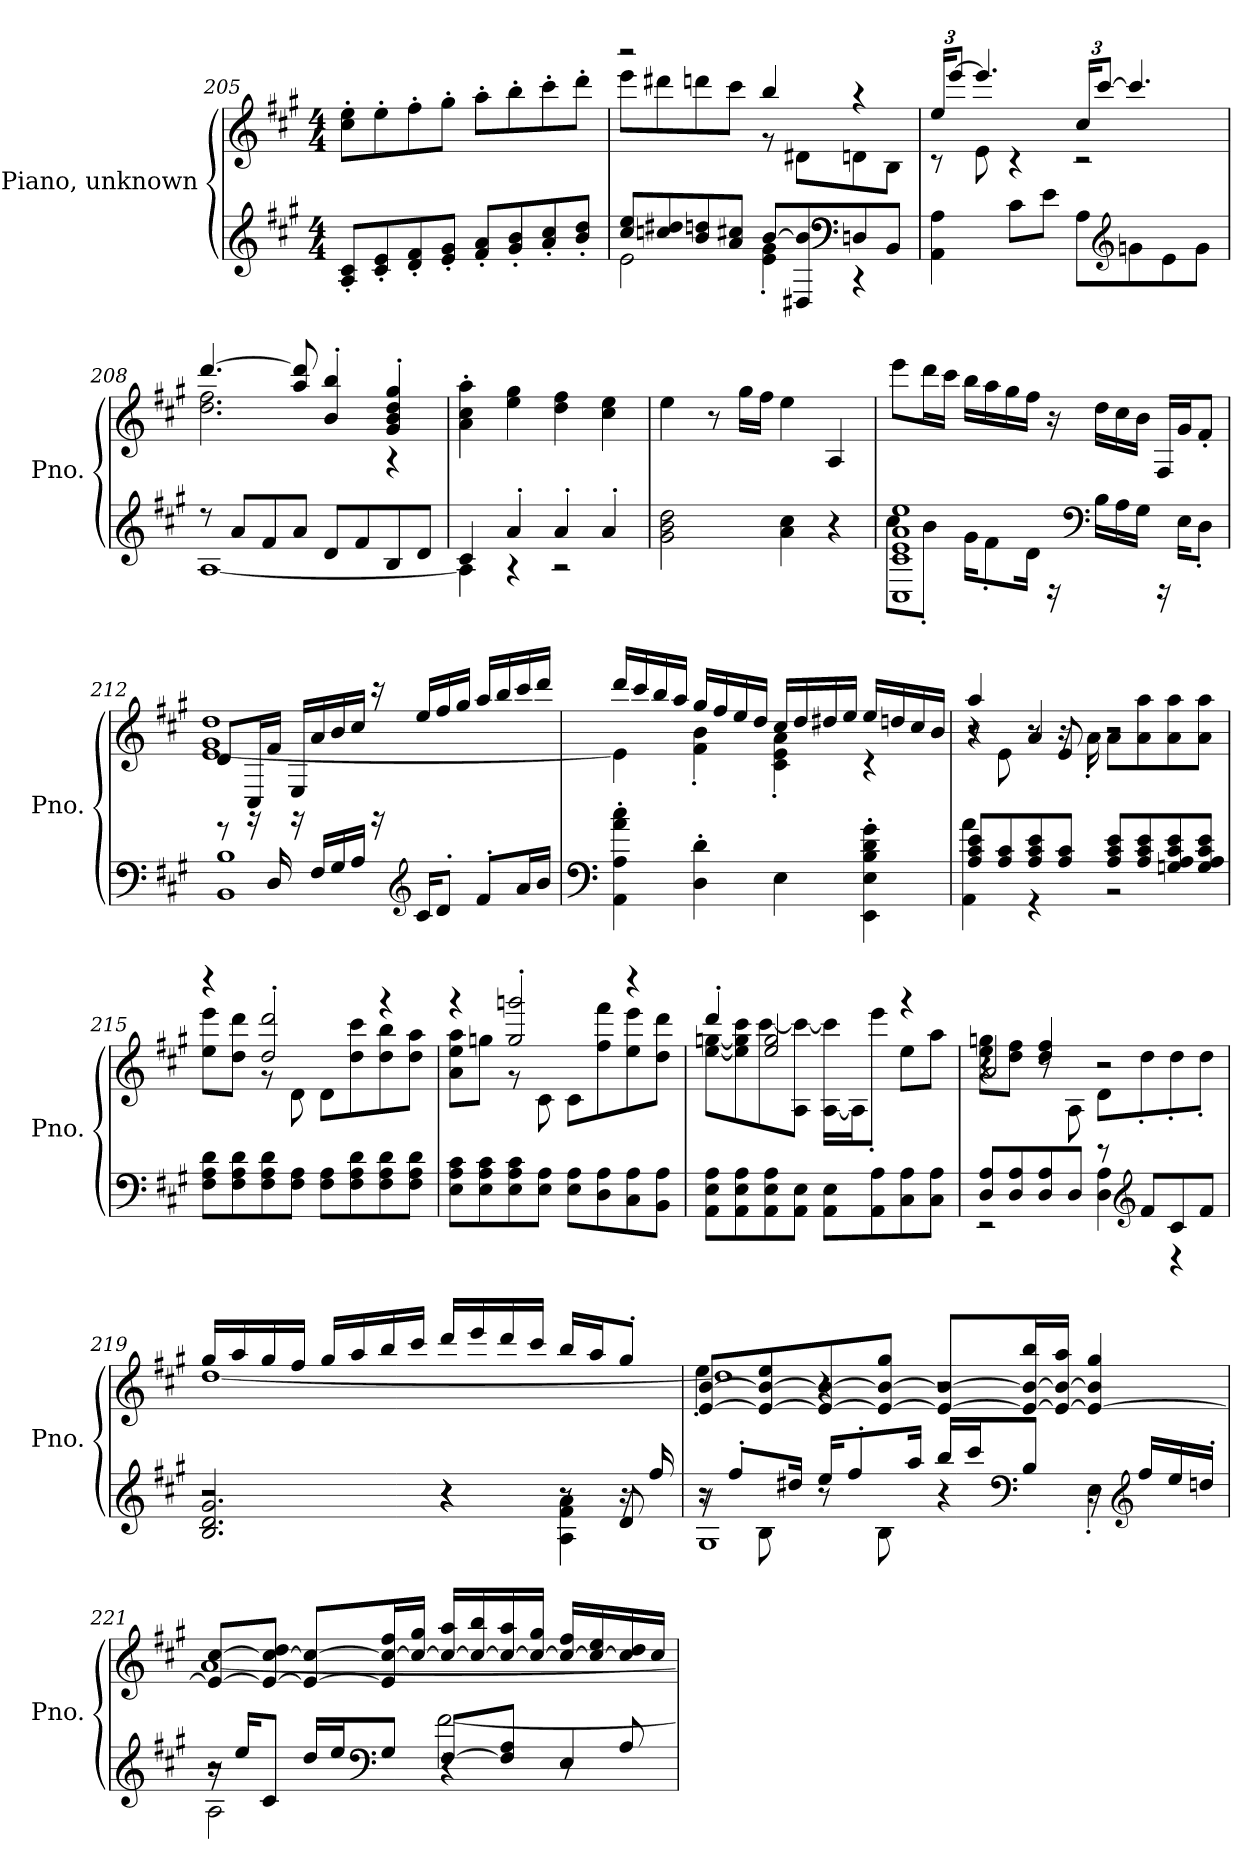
**kern	**kern
*part1	*part1
*staff2	*staff1
*I"Piano, unknown	*
*I'Pno.	*
!!LO:LB:g=z
*clefG2	*clefG2
*k[f#c#g#]	*k[f#c#g#]
*M4/4	*M4/4
=205	=205
8A/' 8c#/'L	8cc#\' 8ee\'L
8c#/' 8e/'	8ee'\
8d/' 8f#/'	8ff#'\
8e/' 8g#/'J	8gg#'\J
8f#/' 8a/'L	8aa'\L
8g#/' 8b/'	8bb'\
8a/' 8cc#/'	8ccc#'\
8b/' 8dd/'J	8ddd'\J
=206	=206
*^	*^
8cc#/ 8ee/L	2e\	2r	8eee\L
8ccn/ 8dd#X/	.	.	8ddd#X\
8b/ 8ddn/	.	.	8dddn\
8a/ 8cc#X/J	.	.	8ccc#\J
[8b/L	4e\' 4g#\'	4bb/	8r
8D#X/ 8b/]	.	.	8d#X\L
*clefF4	*	*	*
8Dn/	4r	4r	8dn\
8BB/J	.	.	8B\J
*v	*v	*	*
=207	=207	=207
*	*Xbrackettup	*
4AA\ 4A\	24ee/KL	8r
.	[12eee/J	.
.	4.eee/]	8e\
8c#\L	.	4r
8e\J	.	.
8A\L	24cc#/KL	2r
.	[12ccc#/J	.
*clefG2	*	*
8gn\	4.ccc#/]	.
8e\	.	.
8g\J	.	.
!!LO:LB:g=z	!!
=208	=208	=208
*^	*	*
8r	[1A	[4.ddd/	2.dd\ 2.ff#\
8a/L	.	.	.
8f#/	.	.	.
8a/J	.	8aa/ 8ddd/]	.
8d/L	.	4b/' 4bb/'	.
8f#/	.	.	.
8B/	.	4g#/' 4b/' 4dd/' 4gg#/'	4r
8d/J	.	.	.
*	*	*v	*v
=209	=209	=209
4c#/	4A\]	4a\' 4cc#\' 4aa\'
4a'/	4r	4ee\ 4gg#\
4a'/	2r	4dd\ 4ff#\
4a'/	.	4cc#\ 4ee\
*v	*v	*
=210	=210
2g#\ 2b\ 2dd\	4ee\
.	8r
.	16gg#\LL
.	16ff#\JJ
4a\ 4cc#\	4ee\
4r	4A/
=211	=211
*^	*
1C# 1c# 1e 1a 1ee	8cc#\L	8eee\L
.	8b'\J	16ddd\L
.	.	16ccc#\JJ
.	16g#\KL	16bb\LL
.	8f#'\	16aa\
.	.	16gg#\
.	16d\Jk	16ff#\JJ
.	16r	16r
*clefF4	*	*
.	16B\LL	16dd\LL
.	16A\	16cc#\
.	16G#\JJ	16b\JJ
.	16r	16F#/LL
.	16E\KL	16g#/J
.	8D'\J	8f#'/J
!!LO:LB:g=z
=212	=212	=212
*	*	*^
8r	1BB 1B	8d/L	[1e 1g# 1dd
16r	.	16C#/L	.
16D/	.	16f#/JJ	.
16r	.	16E/LL	.
16F#/LL	.	16a/	.
16G#/	.	16b/	.
16A/JJ	.	16cc#/JJ	.
16r	.	16r	.
*clefG2	*	*	*
16c#/KL	.	16ee/LL	.
8d'/J	.	16ff#/	.
.	.	16gg#/JJ	.
8f#'/L	.	16aa/LL	.
.	.	16bb/	.
16a/L	.	16ccc#/	.
16b/JJ	.	16ddd/JJ	.
*v	*v	*	*
=213	=213	=213
*clefF4	*	*
4AA\' 4A\' 4a\' 4cc#\'	16ddd/LL	4e\]
.	16ccc#/	.
.	16bb/	.
.	16aa/JJ	.
4D\' 4d\'	16gg#/LL	4f#\' 4b\'
.	16ff#/	.
.	16ee/	.
.	16dd/JJ	.
4E\	16cc#/LL	4c#\' 4e\' 4a\'
.	16dd/	.
.	16dd#X/	.
.	16ee/JJ	.
4EE\' 4E\' 4B\' 4d\' 4g#\'	16ee/LL	4r
.	16ddn/	.
.	16cc#/	.
.	16b/JJ	.
!!LO:PB:g=z
=214	=214	=214
*^	*	*^
8A/ 8c#/ 8e/L	4AA\ 4a\	4aa/	8r	4r
8A/ 8c#/	.	.	8e\	.
8A/ 8c#/ 8e/	4r	4a/	8r	8r
8A/ 8c#/J	.	.	16r	8e/
.	.	.	16a'\	.
8A/ 8c#/ 8e/L	2r	2r	8a\L	2r
8A/ 8c#/ 8e/	.	.	8a\ 8aa\	.
8Gn/ 8A/ 8c#/ 8e/	.	.	8a\ 8aa\	.
8G/ 8A/ 8c#/ 8e/J	.	.	8a\ 8aa\J	.
*v	*v	*	*	*
*	*	*v	*v
=215	=215	=215
8F#\ 8A\ 8d\L	4r	8ee\ 8eee\L
8F#\ 8A\ 8d\	.	8dd\ 8ddd\J
8F#\ 8A\ 8d\	2dd/' 2ddd/'	8r
8F#\ 8A\J	.	8d\
8F#\ 8A\L	.	8d\L
8F#\ 8A\ 8d\	.	8dd\ 8ccc#\
8F#\ 8A\ 8d\	4r	8dd\ 8bb\
8F#\ 8A\ 8d\J	.	8dd\ 8aa\J
=216	=216	=216
8E\ 8A\ 8c#\L	4r	8a\ 8ee\ 8aa\L
8E\ 8A\ 8c#\	.	8ggn\J
8E\ 8A\ 8c#\	2gg/' 2gggn/'	8r
8E\ 8A\J	.	8c#\
8E\ 8A\L	.	8c#\L
8D\ 8A\	.	8ff#\ 8fff#\
8C#\ 8A\	4r	8ee\ 8eee\
8BB\ 8A\J	.	8dd\ 8ddd\J
!!LO:LB:g=z	!!
=217	=217	=217
8AA\ 8E\ 8A\L	4ddd'/	[8ee\ [8ggn\L
8AA\ 8E\ 8A\	.	8ee\] 8gg\] 8ccc#\
8AA\ 8E\ 8A\	2ee/ 2gg/	[8ccc#\
8AA\ 8E\J	.	8A\ 8ccc#\_J
8AA\ 8E\L	.	[16A\ 16ccc#\]LL
.	.	16A\J]
8AA\ 8A\	.	8eee'\J
8C#\ 8A\	4r	8ee\L
8C#\ 8A\J	.	8aa\J
=218	=218	=218
*^	*	*^
8D/ 8A/L	2r	4r	8ee\ 8ggn\L	2a/
8D/ 8A/	.	.	8dd\ 8ff#\J	.
8D/ 8A/	.	4dd/ 4ff#/	8r	.
8D/J	.	.	8A\	.
8r	4D\ 4A\	2r	8d\L	2r
*clefG2	*	*	*	*
8f#/L	.	.	8dd'\	.
8c#/	4r	.	8dd'\	.
8f#/J	.	.	8dd'\J	.
*	*	*	*v	*v
!!LO:LB:g=z
=219	=219	=219	=219
*	*^	*	*
2.B/ 2.d/ 2.g#/	2r	2r	16gg#/LL	[1dd
.	.	.	16aa/	.
.	.	.	16gg#/	.
.	.	.	16ff#/JJ	.
.	.	.	16gg#/LL	.
.	.	.	16aa/	.
.	.	.	16bb/	.
.	.	.	16ccc#/JJ	.
.	4r	4r	16ddd/LL	.
.	.	.	16eee/	.
.	.	.	16ddd/	.
.	.	.	16ccc#/JJ	.
8r	4A\ 4f#\ 4a\	8r	16bb/LL	.
.	.	.	16aa/J	.
16r	.	8d/	8gg#'/J	.
16ff#/	.	.	.	.
=220	=220	=220	=220	=220
*	*	*	*	*^
16r	8r	1G#	[8e/ [8b/L	4ee'\	1dd]
8ff#'/L	.	.	.	.	.
.	8B\	.	8e/_ 8b/_ 8ee/	.	.
16dd#X/Jk	.	.	.	.	.
16ee/KL	8r	.	8e/_ 8b/_	4r	.
8ff#'/	.	.	.	.	.
.	8B\	.	8e/_ 8b/_ 8gg#/J	.	.
16aa/Jk	.	.	.	.	.
16bb/LL	4r	.	8e/_ 8b/_L	2r	.
16ccc#/J	.	.	.	.	.
*clefF4	*	*	*	*	*
8B/J	.	.	16e/_ 16b/_ 16bb/L	.	.
.	.	.	16e/_ 16b/_ 16aa/JJ	.	.
16r	4E'\	.	4e/_ 4b/] 4gg#/	.	.
*clefG2	*	*	*	*	*
16ff#/LL	.	.	.	.	.
16ee/	.	.	.	.	.
16ddn'/JJ	.	.	.	.	.
*	*	*	*	*v	*v
!!LO:LB:g=z
=221	=221	=221	=221	=221
16r	2A\	2r	8e/_ [8cc#/L	[1a
16ee/KL	.	.	.	.
8c#/J	.	.	8e/_ 8cc#/_ 8dd/J	.
16dd/LL	.	.	8e/_ 8cc#/_L	.
16ee/J	.	.	.	.
*clefF4	*	*	*	*
8G#/J	.	.	16e/] 16cc#/_ 16ff#/L	.
.	.	.	16cc#/_ 16gg#/JJ	.
[8F#/L	[2f#\	4r	16cc#/_ 16aa/LL	.
.	.	.	16cc#/_ 16bb/	.
8F#/] 8A/J	.	.	16cc#/_ 16aa/	.
.	.	.	16cc#/_ 16gg#/JJ	.
8r	.	4E/	16cc#/_ 16ff#/LL	.
.	.	.	16cc#/_ 16ee/	.
8A/	.	.	16cc#/] 16dd/	.
.	.	.	16cc#/JJ	.
*v	*v	*v	*	*
*	*v	*v
=	=
*-	*-
